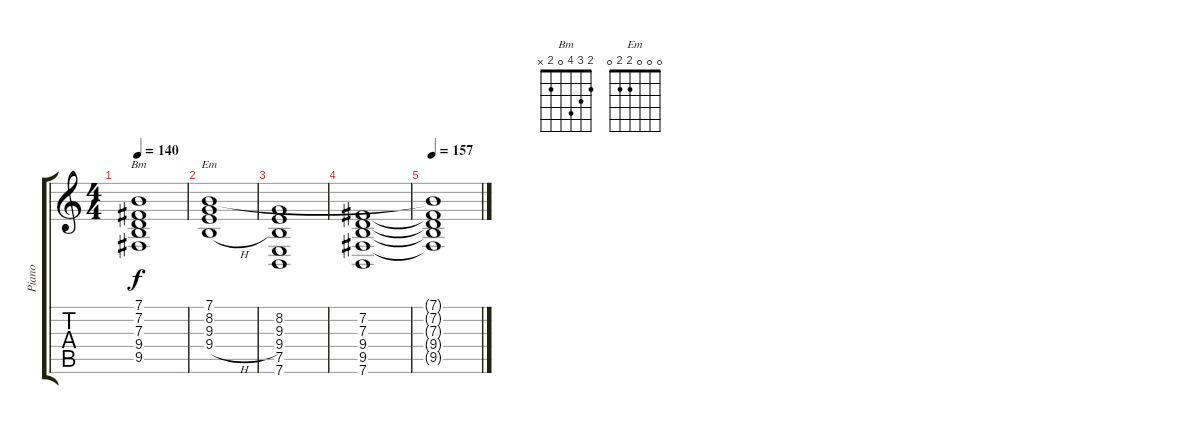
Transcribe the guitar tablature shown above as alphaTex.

\track ("Piano" "Piano") {instrument electricpiano2}
\staff {score tabs}
\tuning (E4 B3 G3 D3 A2 E2) {hide}
\chord ("Bm" 2 3 4 0 2 x)
\chord ("Em" 0 0 0 2 2 0)
\ts (4 4)
\tempo 140
\clef g2
\ks c
(7.1{t} 7.2{t} 7.3{t} 9.4{t} 9.5{t}).1{ch "Bm" dy f} |
(7.1 8.2 9.3 9.4{h}).1{ch "Em" balance 8} |
(8.2 9.3 9.4 7.5 7.6).1 |
(7.2 7.3 9.4 9.5 7.6).1 |
\tempo 157
(7.1{t} 7.2{t} 7.3{t} 9.4{t} 9.5{t}).1
